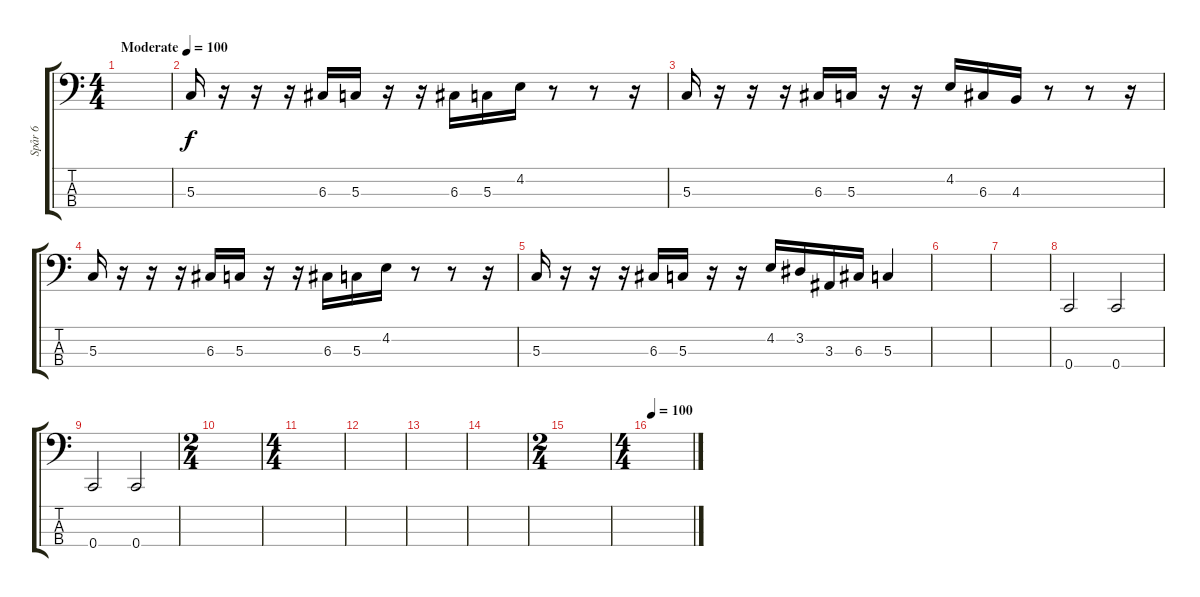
\track ("Spår 6" "Spår 6") {instrument electricbasspick}
\staff {score tabs}
\tuning (F2 C2 G1 C1) {hide}
\ts (4 4)
\tempo (100 "Moderate")
\clef f4
\ks c
|
5.3.16 r.16 r.16 r.16 6.3.16 5.3.16 r.16 r.16 6.3.16 5.3.16 4.2.16 r.8 r.8 r.16 |
5.3.16 r.16 r.16 r.16 6.3.16 5.3.16 r.16 r.16 4.2.16 6.3.16 4.3.16 r.8 r.8 r.16 |
5.3.16 r.16 r.16 r.16 6.3.16 5.3.16 r.16 r.16 6.3.16 5.3.16 4.2.16 r.8 r.8 r.16 |
5.3.16 r.16 r.16 r.16 6.3.16 5.3.16 r.16 r.16 4.2.16 3.2.16 3.3.16 6.3.16 5.3.4 |
|
|
0.4.2 0.4.2 |
0.4.2 0.4.2 |
\ts (2 4)
|
\ts (4 4)
|
|
|
|
\ts (2 4)
|
\ts (4 4)
\tempo 100
